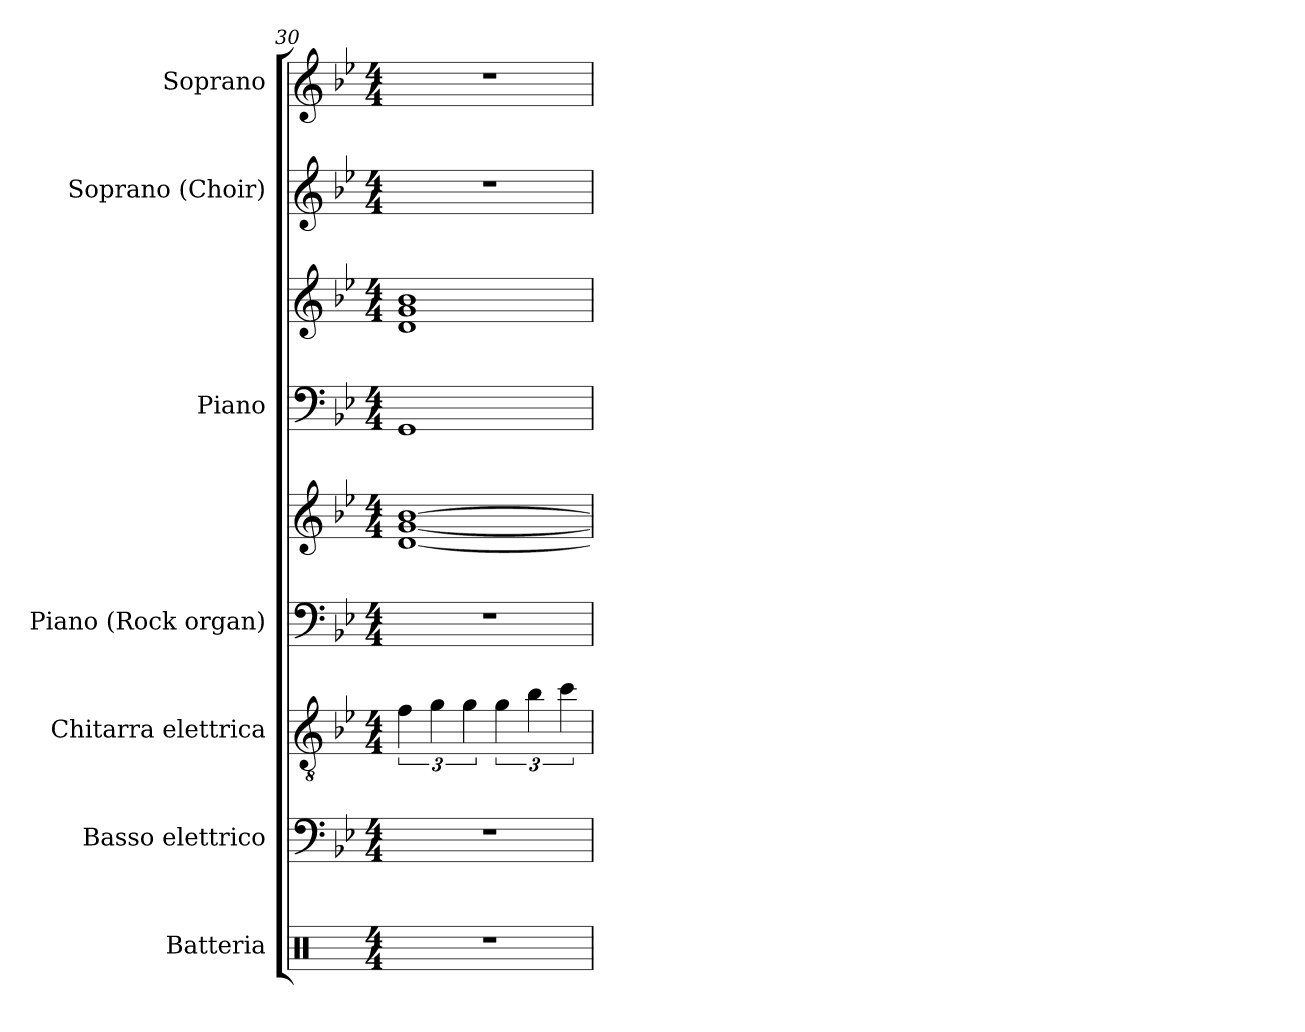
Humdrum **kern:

**kern	**kern	**kern	**kern	**kern	**kern	**kern	**kern	**kern
*part7	*part6	*part5	*part4	*part4	*part3	*part3	*part2	*part1
*staff9	*staff8	*staff7	*staff6	*staff5	*staff4	*staff3	*staff2	*staff1
*I"Batteria	*I"Basso elettrico	*I"Chitarra elettrica	*I"Piano (Rock organ)	*	*I"Piano	*	*I"Soprano (Choir)	*I"Soprano
*I'Batt.	*I'B. el.	*I'Chit. el.	*	*	*	*	*I'S.	*I'S.
*clefX	*clefF4	*clefGv2	*clefF4	*clefG2	*clefF4	*clefG2	*clefG2	*clefG2
*	*ITrd7c12	*	*	*	*	*	*	*
*k[]	*k[b-e-]	*k[b-e-]	*k[b-e-]	*k[b-e-]	*k[b-e-]	*k[b-e-]	*k[b-e-]	*k[b-e-]
*M4/4	*M4/4	*M4/4	*M4/4	*M4/4	*M4/4	*M4/4	*M4/4	*M4/4
=30	=30	=30	=30	=30	=30	=30	=30	=30
1r	1r	6f\	1r	[1d [1g [1b-	1GG	1d 1g 1b-	1r	1r
.	.	6g\	.	.	.	.	.	.
.	.	6g\	.	.	.	.	.	.
.	.	6g\	.	.	.	.	.	.
.	.	6b-\	.	.	.	.	.	.
.	.	6cc\	.	.	.	.	.	.
=	=	=	=	=	=	=	=	=
*-	*-	*-	*-	*-	*-	*-	*-	*-
